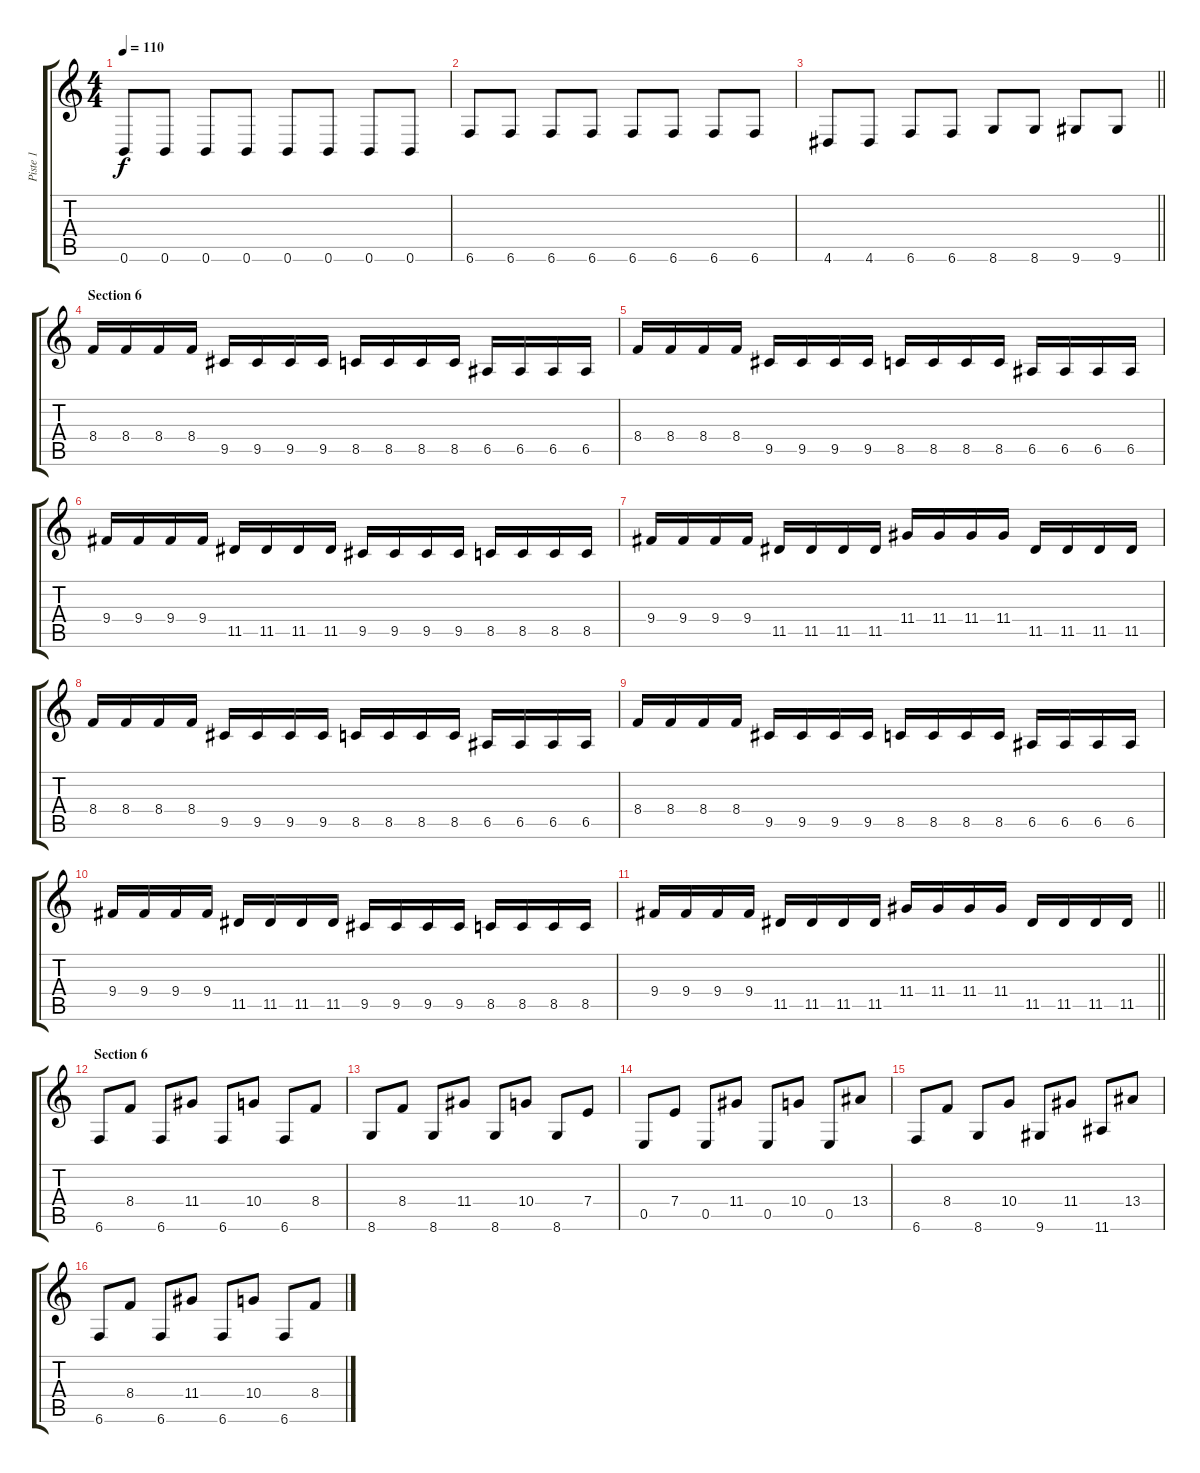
\track ("Piste 1" "Piste 1") {instrument distortionguitar}
\staff {score tabs}
\tuning (B3 Gb3 D3 A2 E2 B1) {hide}
\ts (4 4)
\tempo 110
\clef g2
\ks c
0.6.8{dy f} 0.6.8 0.6.8 0.6.8 0.6.8 0.6.8 0.6.8 0.6.8 |
6.6.8 6.6.8 6.6.8 6.6.8 6.6.8 6.6.8 6.6.8 6.6.8 |
\barLineRight lightlight
4.6.8 4.6.8 6.6.8 6.6.8 8.6.8 8.6.8 9.6.8 9.6.8 |
\section ("" "Section 6")
8.4.16 8.4.16 8.4.16 8.4.16 9.5.16 9.5.16 9.5.16 9.5.16 8.5.16 8.5.16 8.5.16 8.5.16 6.5.16 6.5.16 6.5.16 6.5.16 |
8.4.16 8.4.16 8.4.16 8.4.16 9.5.16 9.5.16 9.5.16 9.5.16 8.5.16 8.5.16 8.5.16 8.5.16 6.5.16 6.5.16 6.5.16 6.5.16 |
9.4.16 9.4.16 9.4.16 9.4.16 11.5.16 11.5.16 11.5.16 11.5.16 9.5.16 9.5.16 9.5.16 9.5.16 8.5.16 8.5.16 8.5.16 8.5.16 |
9.4.16 9.4.16 9.4.16 9.4.16 11.5.16 11.5.16 11.5.16 11.5.16 11.4.16 11.4.16 11.4.16 11.4.16 11.5.16 11.5.16 11.5.16 11.5.16 |
8.4.16 8.4.16 8.4.16 8.4.16 9.5.16 9.5.16 9.5.16 9.5.16 8.5.16 8.5.16 8.5.16 8.5.16 6.5.16 6.5.16 6.5.16 6.5.16 |
8.4.16 8.4.16 8.4.16 8.4.16 9.5.16 9.5.16 9.5.16 9.5.16 8.5.16 8.5.16 8.5.16 8.5.16 6.5.16 6.5.16 6.5.16 6.5.16 |
9.4.16 9.4.16 9.4.16 9.4.16 11.5.16 11.5.16 11.5.16 11.5.16 9.5.16 9.5.16 9.5.16 9.5.16 8.5.16 8.5.16 8.5.16 8.5.16 |
\barLineRight lightlight
9.4.16 9.4.16 9.4.16 9.4.16 11.5.16 11.5.16 11.5.16 11.5.16 11.4.16 11.4.16 11.4.16 11.4.16 11.5.16 11.5.16 11.5.16 11.5.16 |
\section ("" "Section 6")
6.6.8 8.4.8 6.6.8 11.4.8 6.6.8 10.4.8 6.6.8 8.4.8 |
8.6.8 8.4.8 8.6.8 11.4.8 8.6.8 10.4.8 8.6.8 7.4.8 |
0.5.8 7.4.8 0.5.8 11.4.8 0.5.8 10.4.8 0.5.8 13.4.8 |
6.6.8 8.4.8 8.6.8 10.4.8 9.6.8 11.4.8 11.6.8 13.4.8 |
6.6.8 8.4.8 6.6.8 11.4.8 6.6.8 10.4.8 6.6.8 8.4.8
